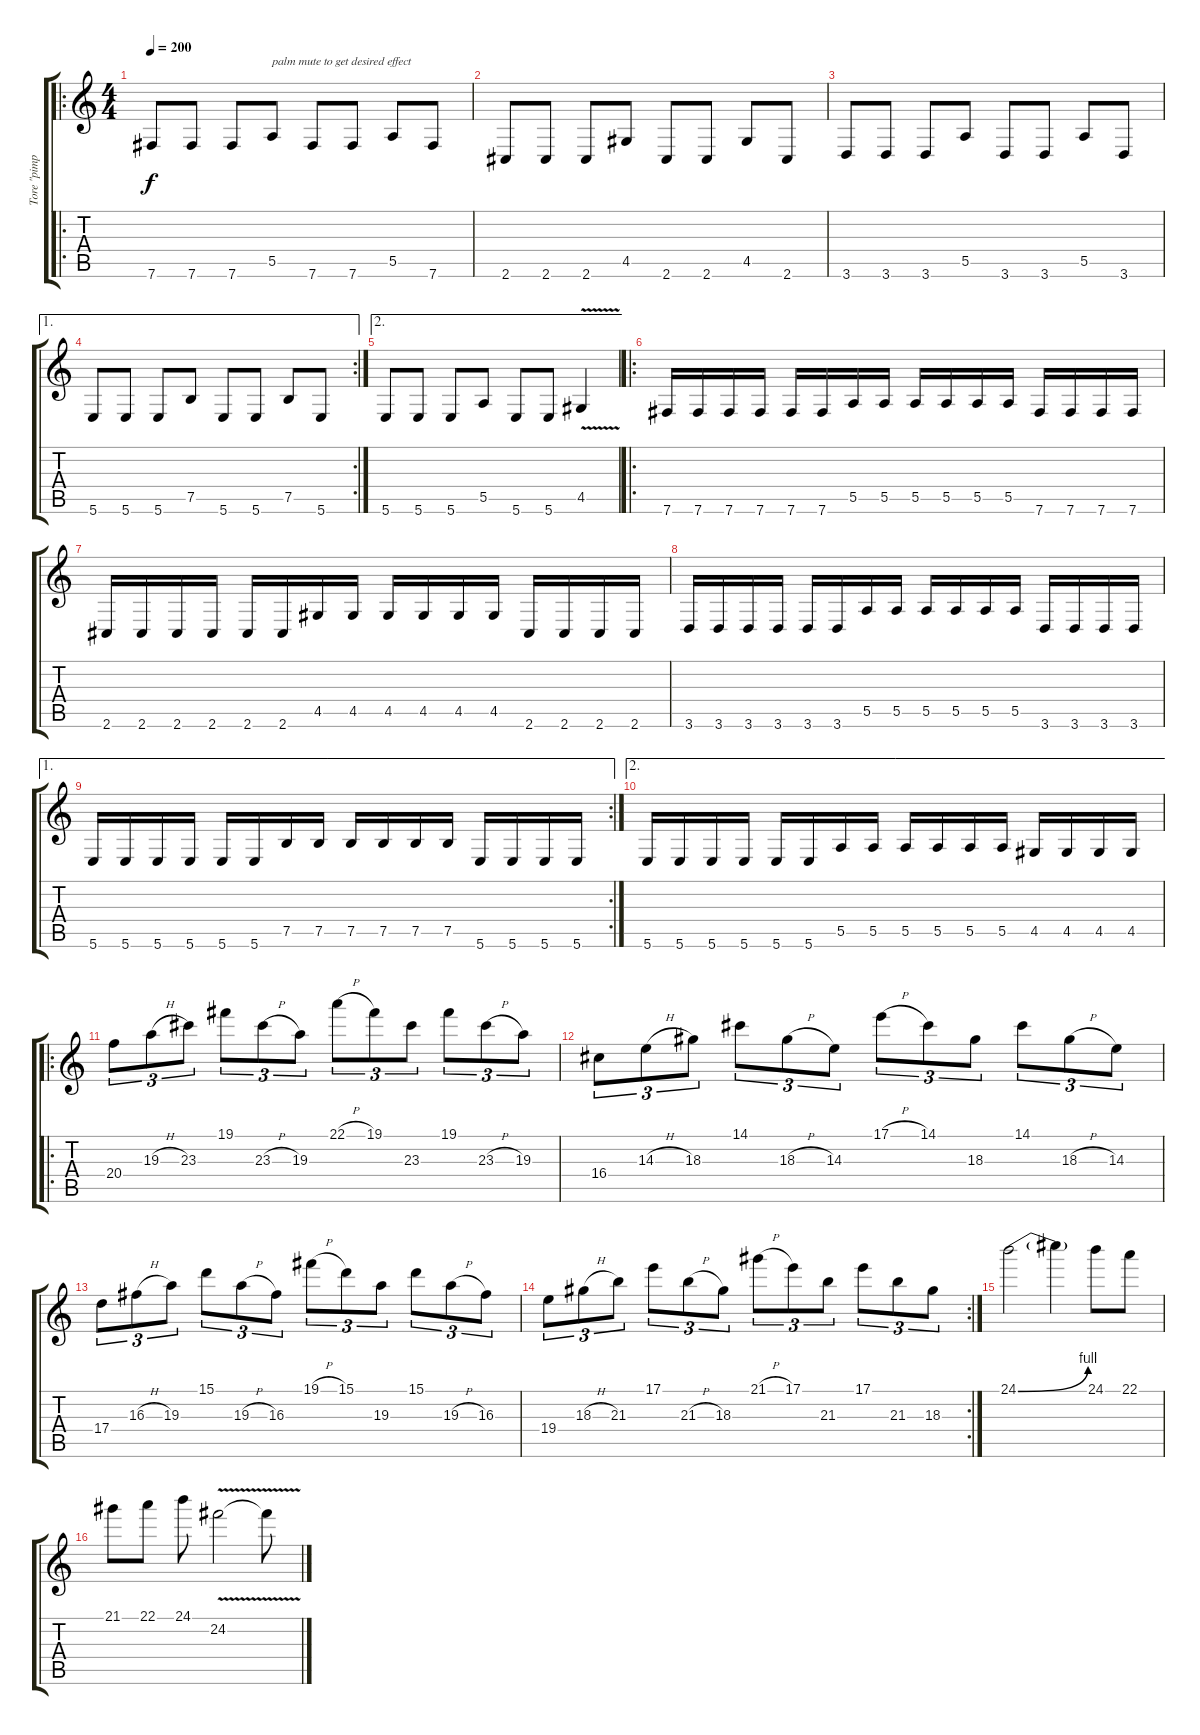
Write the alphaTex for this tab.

\track ("Tore \"pimp\" Mogensen" "Tore \"pimp") {instrument distortionguitar}
\staff {score tabs}
\tuning (B3 Gb3 D3 A2 E2 B1) {hide}
\ro
\ts (4 4)
\tempo 200
\clef g2
\ks c
7.6.8{dy f instrument distortionguitar} 7.6.8 7.6.8 5.5.8{txt "palm mute to get desired effect"} 7.6.8 7.6.8 5.5.8 7.6.8 |
2.6.8 2.6.8 2.6.8 4.5.8 2.6.8 2.6.8 4.5.8 2.6.8 |
3.6.8 3.6.8 3.6.8 5.5.8 3.6.8 3.6.8 5.5.8 3.6.8 |
\ae 1
\rc 2
5.6.8 5.6.8 5.6.8 7.5.8 5.6.8 5.6.8 7.5.8 5.6.8 |
\ae 2
5.6.8 5.6.8 5.6.8 5.5.8 5.6.8 5.6.8 4.5{v}.4 |
\ro
7.6.16 7.6.16 7.6.16 7.6.16 7.6.16 7.6.16 5.5.16 5.5.16 5.5.16 5.5.16 5.5.16 5.5.16 7.6.16 7.6.16 7.6.16 7.6.16 |
2.6.16 2.6.16 2.6.16 2.6.16 2.6.16 2.6.16 4.5.16 4.5.16 4.5.16 4.5.16 4.5.16 4.5.16 2.6.16 2.6.16 2.6.16 2.6.16 |
3.6.16 3.6.16 3.6.16 3.6.16 3.6.16 3.6.16 5.5.16 5.5.16 5.5.16 5.5.16 5.5.16 5.5.16 3.6.16 3.6.16 3.6.16 3.6.16 |
\ae 1
\rc 2
5.6.16 5.6.16 5.6.16 5.6.16 5.6.16 5.6.16 7.5.16 7.5.16 7.5.16 7.5.16 7.5.16 7.5.16 5.6.16 5.6.16 5.6.16 5.6.16 |
\ae 2
5.6.16 5.6.16 5.6.16 5.6.16 5.6.16 5.6.16 5.5.16 5.5.16 5.5.16 5.5.16 5.5.16 5.5.16 4.5.16 4.5.16 4.5.16 4.5.16 |
\ro
20.4.8{tu (3 2)} 19.3{h}.8{tu (3 2)} 23.3.8{tu (3 2)} 19.1.8{tu (3 2)} 23.3{h}.8{tu (3 2)} 19.3.8{tu (3 2)} 22.1{h}.8{tu (3 2)} 19.1.8{tu (3 2)} 23.3.8{tu (3 2)} 19.1.8{tu (3 2)} 23.3{h}.8{tu (3 2)} 19.3.8{tu (3 2)} |
16.4.8{tu (3 2)} 14.3{h}.8{tu (3 2)} 18.3.8{tu (3 2)} 14.1.8{tu (3 2)} 18.3{h}.8{tu (3 2)} 14.3.8{tu (3 2)} 17.1{h}.8{tu (3 2)} 14.1.8{tu (3 2)} 18.3.8{tu (3 2)} 14.1.8{tu (3 2)} 18.3{h}.8{tu (3 2)} 14.3.8{tu (3 2)} |
17.4.8{tu (3 2)} 16.3{h}.8{tu (3 2)} 19.3.8{tu (3 2)} 15.1.8{tu (3 2)} 19.3{h}.8{tu (3 2)} 16.3.8{tu (3 2)} 19.1{h}.8{tu (3 2)} 15.1.8{tu (3 2)} 19.3.8{tu (3 2)} 15.1.8{tu (3 2)} 19.3{h}.8{tu (3 2)} 16.3.8{tu (3 2)} |
\rc 2
19.4.8{tu (3 2)} 18.3{h}.8{tu (3 2)} 21.3.8{tu (3 2)} 17.1.8{tu (3 2)} 21.3{h}.8{tu (3 2)} 18.3.8{tu (3 2)} 21.1{h}.8{tu (3 2)} 17.1.8{tu (3 2)} 21.3.8{tu (3 2)} 17.1.8{tu (3 2)} 21.3.8{tu (3 2)} 18.3.8{tu (3 2)} |
24.1{be (bend 0 0 60 4)}.2 24.1{t}.4 24.1.8 22.1.8 |
21.1.8 22.1.8 24.1.8 24.2{v}.2 24.2{t}.8
